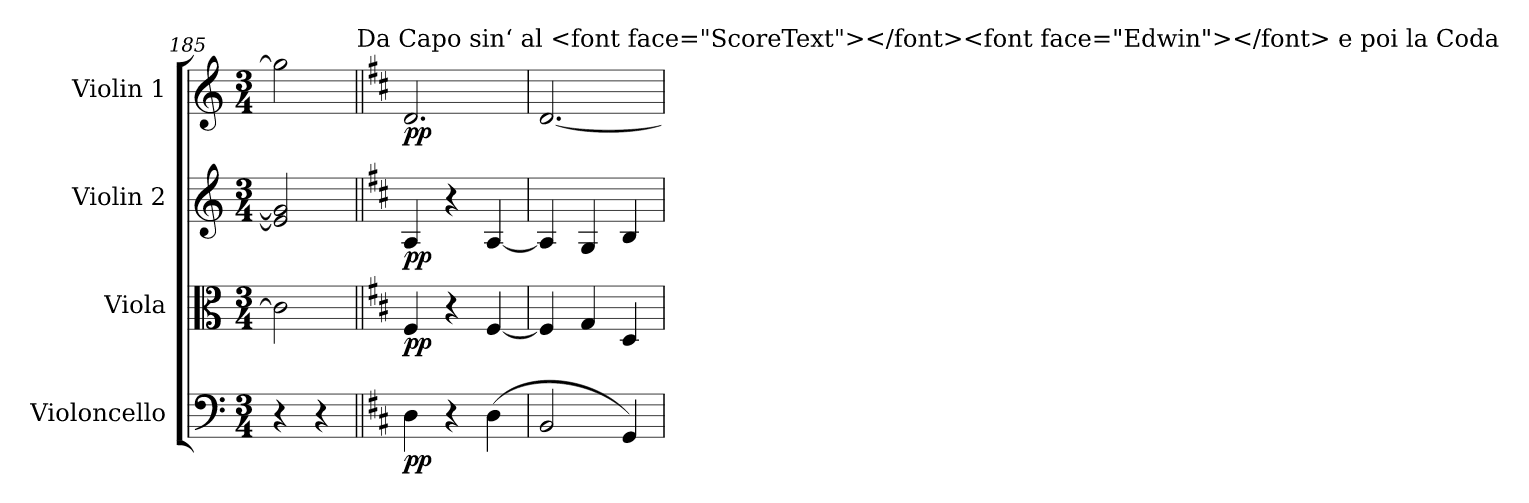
**kern	**dynam	**kern	**dynam	**kern	**dynam	**kern	**dynam
*part4	*part4	*part3	*part3	*part2	*part2	*part1	*part1
*staff4	*staff4	*staff3	*staff3	*staff2	*staff2	*staff1	*staff1
*I"Violoncello	*	*I"Viola	*	*I"Violin 2	*	*I"Violin 1	*
*I'Vc	*	*I'Vla	*	*I'Vln	*	*I'Vln	*
*clefF4	*	*clefC3	*	*clefG2	*	*clefG2	*
*k[]	*	*k[]	*	*k[]	*	*k[]	*
*M3/4	*	*M3/4	*	*M3/4	*	*M3/4	*
=185	=185	=185	=185	=185	=185	=185	=185
4r	.	2c#\]	.	2e/] 2g/]	.	2gg\]	.
4r	.	.	.	.	.	.	.
!	!	!	!	!	!	!LO:TX:a:t=Da Capo sin‘ al <font face="ScoreText"></font><font face="Edwin"></font> e poi la Coda	!
!!LO:LB:g=z
=186||	=186||	=186||	=186||	=186||	=186||	=186||	=186||
*k[f#c#]	*	*k[f#c#]	*	*k[f#c#]	*	*k[f#c#]	*
!	!LO:DY:b	!	!LO:DY:b	!	!LO:DY:b	!	!LO:DY:b
4D\	pp	4F#/	pp	4A/	pp	2.d/	pp
4r	.	4r	.	4r	.	.	.
(4D\	.	[4F#/	.	[4A/	.	.	.
=187	=187	=187	=187	=187	=187	=187	=187
2BB/	.	4F#/]	.	4A/]	.	[2.d/	.
.	.	4G/	.	4G/	.	.	.
4GG/)	.	4D/	.	4B/	.	.	.
=	=	=	=	=	=	=	=
*-	*-	*-	*-	*-	*-	*-	*-
